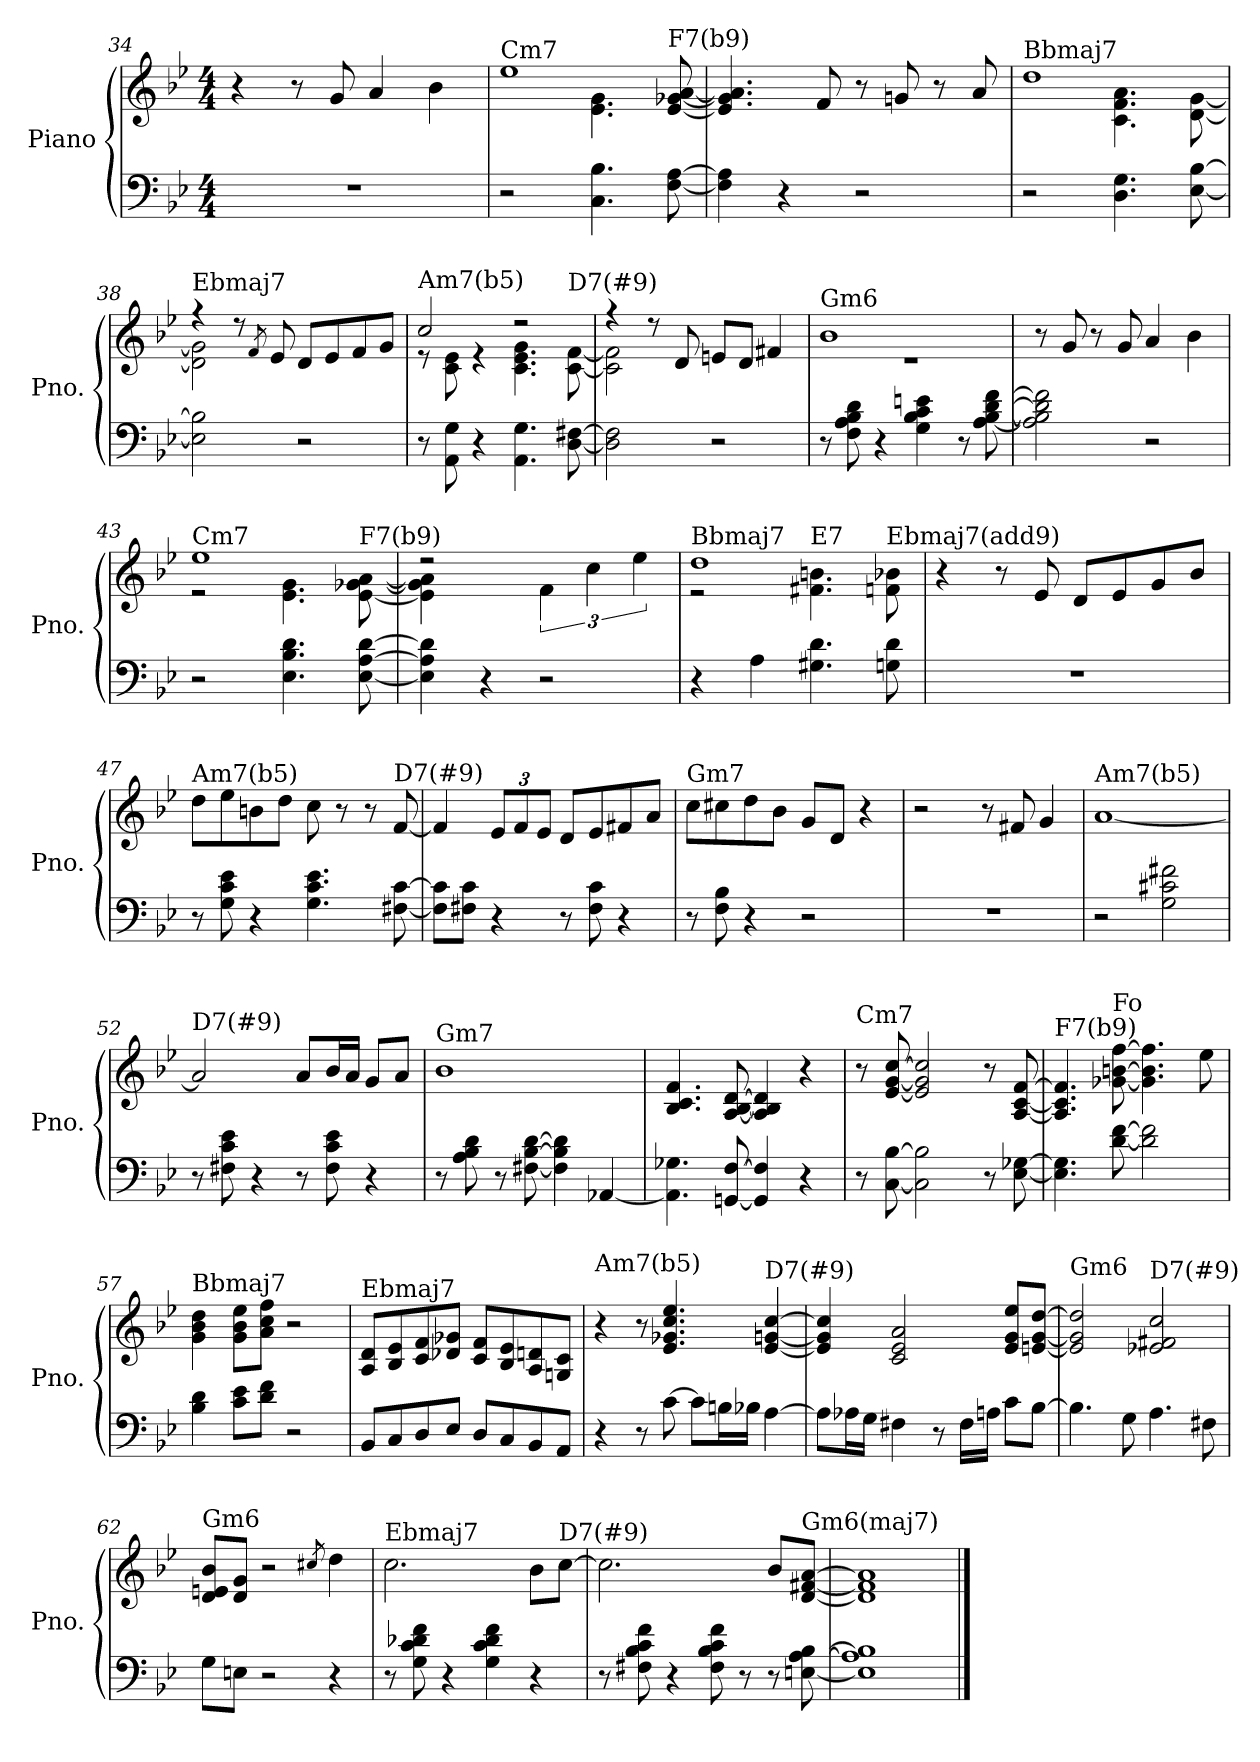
**kern	**kern
*part1	*part1
*staff2	*staff1
*I"Piano	*
*I'Pno.	*
*clefF4	*clefG2
*k[b-e-]	*k[b-e-]
*M4/4	*M4/4
=34	=34
1r	4r
.	8r
.	8g/
.	4a/
.	4b-\
=35	=35
*	*^
!	!LO:TX:a:t=Cm7	!
2r	1ee-	2ryy
4.C\ 4.B-\	.	4.e-\ 4.g\
!	!	!LO:TX:a:t=F7(b9)
[8F\ [8A\	.	[8e-/ [8g-X/ [8a/
*	*v	*v
=36	=36
4F\] 4A\]	4.e-/] 4.g-/] 4.a/]
4r	.
.	8f/
2r	8r
.	8gn/
.	8r
.	8a/
=37	=37
*	*^
!	!LO:TX:a:t=Bbmaj7	!
2r	1dd	2ryy
4.D\ 4.G\	.	4.c\ 4.f\ 4.a\
[8E-\ [8B-\	.	[8d\ [8g\
!!LO:LB:g=z	!!
=38	=38	=38
!	!LO:TX:a:t=Ebmaj7	!
2E-\] 2B-\]	4r	2d\] 2g\]
.	8r	.
.	8qf/	.
.	8e-/	.
2r	8d/L	2ryy
.	8e-/	.
.	8f/	.
.	8g/J	.
=39	=39	=39
!	!LO:TX:a:t=Am7(b5)	!
8r	2cc/	8r
8AA\ 8G\	.	8c\ 8e-\
4r	.	4r
4.AA\ 4.G\	2r	4.c\ 4.e-\ 4.g\
!	!	!LO:TX:a:t=D7(#9)
[8D\ [8F#X\	.	[8c\ [8f\
=40	=40	=40
2D\] 2F#\]	4r	2c\] 2f\]
.	8r	.
.	8d/	.
2r	8en/L	2ryy
.	8d/J	.
.	4f#X/	.
=41	=41	=41
!	!LO:TX:a:t=Gm6	!
8r	1b-	1r
8F\ 8A\ 8B-\ 8d\	.	.
4r	.	.
4G\ 4B-\ 4c\ 4en\	.	.
8r	.	.
[8A\ [8B-\ [8d\ [8f\	.	.
*	*v	*v
=42	=42
2A\] 2B-\] 2d\] 2f\]	8r
.	8g/
.	8r
.	8g/
2r	4a/
.	4b-\
=43	=43
*	*^
!	!LO:TX:a:t=Cm7	!
2r	1ee-	2r
4.E-\ 4.B-\ 4.d\	.	4.e-\ 4.g\
!	!	!LO:TX:a:t=F7(b9)
[8E-\ [8A\ [8d\	.	[8e-\ [8g-X\ [8a\
!!LO:LB:g=z	!!
=44	=44	=44
4E-\] 4A\] 4d\]	2r	4e-\] 4g-\] 4a\]
4r	.	2.ryy
2r	6f\	.
.	6cc\	.
.	6ee-\	.
=45	=45	=45
!	!LO:TX:a:t=Bbmaj7	!
4r	1dd	2r
4A\	.	.
!	!	!LO:TX:a:t=E7
4.G#X\ 4.d\	.	4.f#X\ 4.bn\
!	!	!LO:TX:a:t=Ebmaj7(add9)
8Gn\ 8d\	.	8fn\ 8b-X\
*	*v	*v
=46	=46
1r	4r
.	8r
.	8e-/
.	8d/L
.	8e-/
.	8g/
.	8b-/J
=47	=47
!	!LO:TX:a:t=Am7(b5)
8r	8dd\L
8G\ 8c\ 8e-\	8ee-\
4r	8bn\
.	8dd\J
4.G\ 4.c\ 4.e-\	8cc\
.	8r
.	8r
!	!LO:TX:a:t=D7(#9)
[8F#X\ [8c\	[8f/
=48	=48
8F#\] 8c\]L	4f/]
8F#X\ 8c\J	.
*	*Xbrackettup
4r	12e-/L
.	12f/
.	12e-/J
8r	8d/L
8F#\ 8c\	8e-/
4r	8f#X/
.	8a/J
!!LO:LB:g=z
=49	=49
!	!LO:TX:a:t=Gm7
8r	8cc\L
8F\ 8B-\	8cc#X\
4r	8dd\
.	8b-\J
2r	8g/L
.	8d/J
.	4r
=50	=50
1r	2r
.	8r
.	8f#X/
.	4g/
=51	=51
!	!LO:TX:a:t=Am7(b5)
2r	[1a
2G\ 2c#X\ 2f#X\	.
=52	=52
!	!LO:TX:a:t=D7(#9)
8r	2a/]
8F#X\ 8c\ 8e-\	.
4r	.
8r	8a/L
8F#\ 8c\ 8e-\	16b-/L
.	16a/JJ
4r	8g/L
.	8a/J
=53	=53
!	!LO:TX:a:t=Gm7
8r	1b-
8A\ 8B-\ 8d\	.
8r	.
[8F#X\ [8B-\ [8d\	.
4F#\] 4B-\] 4d\]	.
[4AA-X/	.
=54	=54
4.AA-\] 4.G-X\	4.B-/ 4.c/ 4.f/
[8GGn/ [8F/	[8A/ [8B-/ [8d/
4GG/] 4F/]	4A/] 4B-/] 4d/]
4r	4r
!!LO:LB:g=z
=55	=55
!	!LO:TX:a:t=Cm7
8r	8r
[8C\ [8B-\	[8e-/ [8g/ [8cc/
2C\] 2B-\]	2e-/] 2g/] 2cc/]
8r	8r
[8E-\ [8G-X\	[8A/ [8c/ [8f/
=56	=56
!	!LO:TX:a:t=F7(b9)
4.E-\] 4.G-\]	4.A/] 4.c/] 4.f/]
!	!LO:TX:a:t=Fo
[8d\ [8f\	[8g-X\ [8bn\ [8ff\
2d\] 2f\]	4.g-\] 4.b\] 4.ff\]
.	8ee-\
=57	=57
!	!LO:TX:a:t=Bbmaj7
4B-\ 4d\	4g\ 4b-\ 4dd\
8c\ 8e-\L	8g\ 8b-\ 8ee-\L
8d\ 8f\J	8a\ 8cc\ 8ff\J
2r	2r
=58	=58
!	!LO:TX:a:t=Ebmaj7
8BB-/L	8A/ 8d/L
8C/	8B-/ 8e-/
8D/	8c/ 8f/
8E-/J	8d-X/ 8g-X/J
8D/L	8c/ 8f/L
8C/	8B-/ 8e-/
8BB-/	8A/ 8dn/
8AA/J	8Gn/ 8c/J
=59	=59
!	!LO:TX:a:t=Am7(b5)
4r	4r
8r	8r
[8c\	4.e-/ 4.g-X/ 4.cc/ 4.ee-/
8c\L]	.
16Bn\L	.
16B-X\JJ	.
!	!LO:TX:a:t=D7(#9)
[4A\	[4e-/ [4gn/ [4cc/
!!LO:LB:g=z
=60	=60
8A\L]	4e-/] 4g/] 4cc/]
16A-X\L	.
16G\JJ	.
4F#X\	2c/ 2e-/ 2a/
8r	.
16F#\LL	.
16An\JJ	.
8c\L	8e-/ 8g/ 8ee-/L
[8B-\J	[8en/ [8g/ [8dd/J
=61	=61
!	!LO:TX:a:t=Gm6
4.B-\]	2e/] 2g/] 2dd/]
8G\	.
!	!LO:TX:a:t=D7(#9)
4.A\	2e-X/ 2f#X/ 2cc/
8F#X\	.
=62	=62
!	!LO:TX:a:t=Gm6
8G\L	8d/ 8en/ 8b-/L
8En\J	8d/ 8g/J
2r	2r
.	8qcc#X/
4r	4dd\
=63	=63
!	!LO:TX:a:t=Ebmaj7
8r	2.cc\
8G\ 8c\ 8d-X\ 8f\	.
4r	.
4G\ 4c\ 4d-\ 4f\	.
4r	8b-\L
!	!LO:TX:a:t=D7(#9)
.	[8cc\J
=64	=64
8r	2.cc\]
8F#X\ 8B-\ 8c\ 8f\	.
4r	.
8F#\ 8B-\ 8c\ 8f\	.
8r	.
8r	8b-/L
!	!LO:TX:a:t=Gm6(maj7)
[8En\ [8A\ [8B-\	[8d/ [8f#X/ [8a/J
=65	=65
1E] 1A] 1B-]	1d] 1f#] 1a]
==	==
*-	*-
